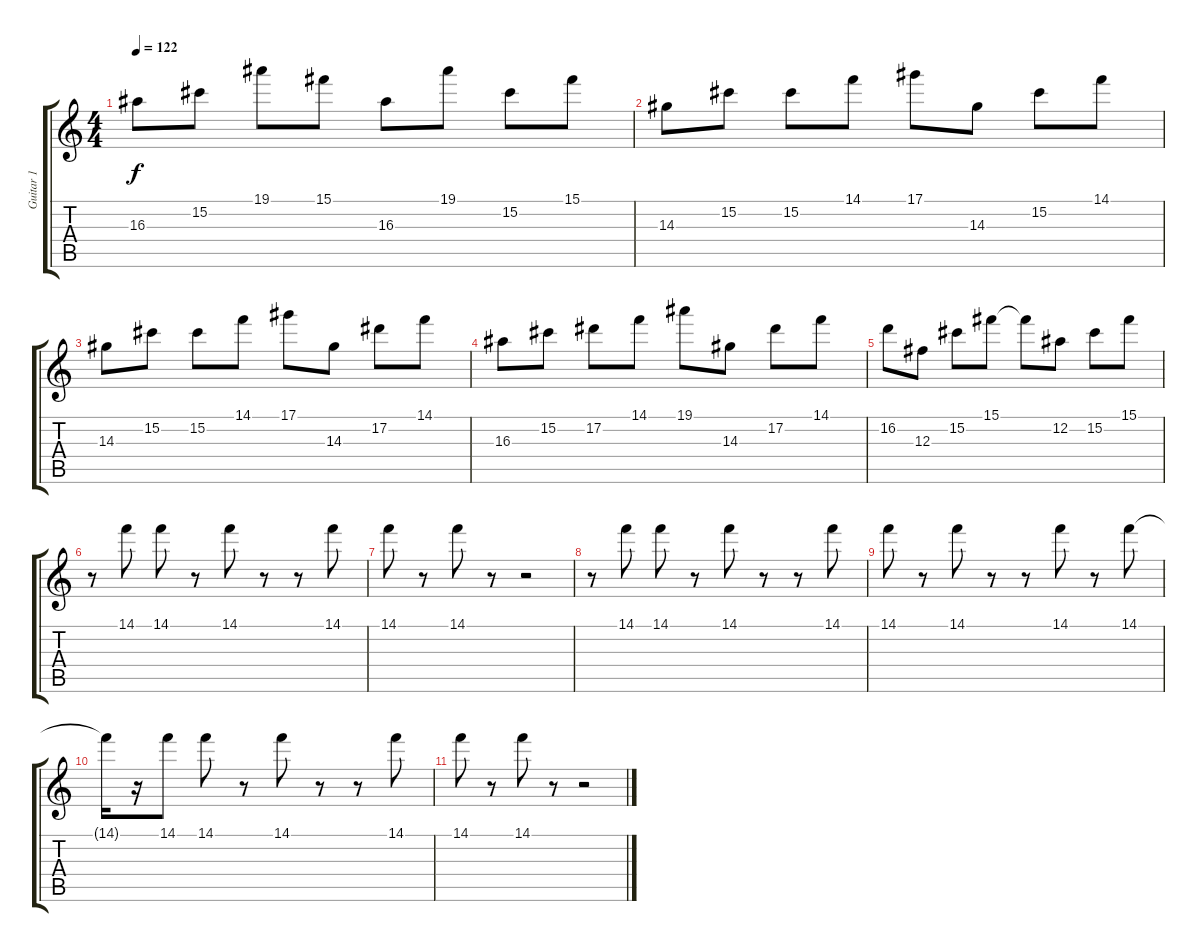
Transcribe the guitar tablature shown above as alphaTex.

\track ("Guitar 1" "Guitar 1") {instrument overdrivenguitar}
\staff {score tabs}
\tuning (Eb4 Bb3 Gb3 Db3 Ab2 Db2) {hide}
\ts (4 4)
\tempo 122
\clef g2
\ks c
16.3.8{dy f} 15.2.8 19.1.8 15.1.8 16.3.8 19.1.8 15.2.8 15.1.8 |
14.3.8 15.2.8 15.2.8 14.1.8 17.1.8 14.3.8 15.2.8 14.1.8 |
14.3.8 15.2.8 15.2.8 14.1.8 17.1.8 14.3.8 17.2.8 14.1.8 |
16.3.8 15.2.8 17.2.8 14.1.8 19.1.8 14.3.8 17.2.8 14.1.8 |
16.2.8 12.3.8 15.2.8 15.1.8 15.1{t}.8 12.2.8 15.2.8 15.1.8 |
r.8 14.1.8 14.1.8 r.8 14.1.8 r.8 r.8 14.1.8 |
14.1.8 r.8 14.1.8 r.8 r.2 |
r.8 14.1.8 14.1.8 r.8 14.1.8 r.8 r.8 14.1.8 |
14.1.8 r.8 14.1.8 r.8 r.8 14.1.8 r.8 14.1.8 |
14.1{t}.16 r.16 14.1.8 14.1.8 r.8 14.1.8 r.8 r.8 14.1.8 |
14.1.8 r.8 14.1.8 r.8 r.2
